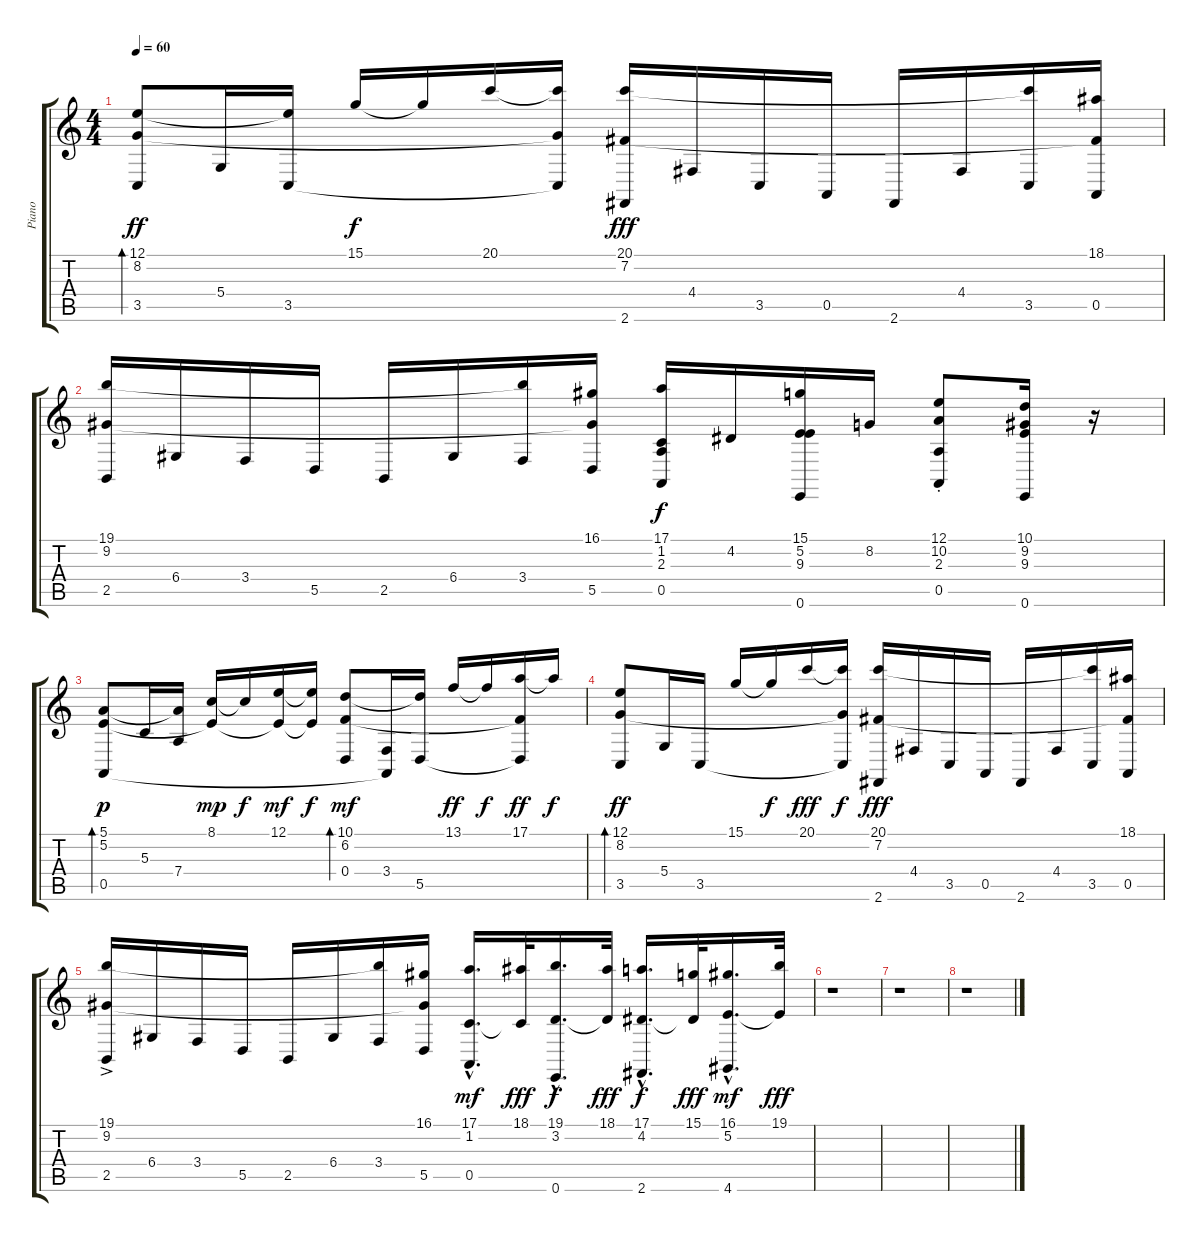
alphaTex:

\track ("Piano" "Piano") {instrument acousticgrandpiano}
\staff {score tabs}
\tuning (E4 B3 G3 D3 A2 E2) {hide}
\ts (4 4)
\tempo 60
\clef g2
\ks c
(12.1 8.2 3.5).8{bd 480 dy ff} 5.4.16 (12.1{t} 3.5).16 15.1.16{dy f} 15.1{t}.16 20.1.16 (20.1{t} 8.2{t} 3.5{t}).16 (20.1 7.2 2.6).16{dy fff} 4.4.16 3.5.16 0.5.16 2.6.16 4.4.16 (20.1{t} 3.5).16 (18.1 7.2{t} 0.5).16 |
(19.1 9.2 2.5).16 6.4.16 3.4.16 5.5.16 2.5.16 6.4.16 (19.1{t} 3.4).16 (16.1 9.2{t} 5.5).16 (17.1 1.2 2.3 0.5).16{dy f} 4.2.16 (15.1 5.2 9.3 0.6).16 8.2.16 (12.1{st} 10.2 2.3 0.5{st}).8 (10.1 9.2 9.3 0.6).16 r.16 |
(5.1 5.2 0.5).8{bd 480 dy p} 5.3.16 (5.1{t} 7.4).16 (8.1 5.2{t}).16{dy mp} 8.1{t}.16{dy f} (12.1 5.2{t}).16{dy mf} (12.1{t} 5.2{t}).16{dy f} (10.1 6.2 0.4).8{bd 480 dy mf} (3.4 0.5{t}).16 (10.1{t} 5.5).16 13.1.16{dy ff} 13.1{t}.16{dy f} (17.1 6.2{t} 5.5{t}).16{dy ff} 17.1{t}.16{dy f} |
(12.1 8.2 3.5).8{bd 480 dy ff} 5.4.16 3.5.16 15.1.16 15.1{t}.16{dy f} 20.1.16{dy fff} (20.1{t} 8.2{t} 3.5{t}).16{dy f} (20.1 7.2 2.6).16{dy fff} 4.4.16 3.5.16 0.5.16 2.6.16 4.4.16 (20.1{t} 3.5).16 (18.1 7.2{t} 0.5).16 |
(19.1{ac} 9.2{ac} 2.5{ac}).16 6.4.16{volume 0} 3.4.16 5.5.16 2.5.16 6.4.16 (19.1{t} 3.4).16 (16.1 9.2{t} 5.5).16 (17.1{hac} 1.2{hac} 0.5{hac}).16{d dy mf} (18.1 1.2{t}).32{dy fff} (19.1{hac} 3.2{hac} 0.6{hac}).16{d dy f} (18.1 3.2{t}).32{dy fff} (17.1{hac} 4.2{hac} 2.6{hac}).16{d dy f} (15.1 4.2{t}).32{dy fff} (16.1{hac} 5.2{hac} 4.6{hac}).16{d dy mf} (19.1 5.2{t}).32{dy fff} |
r.1 |
r.1 |
r.1
